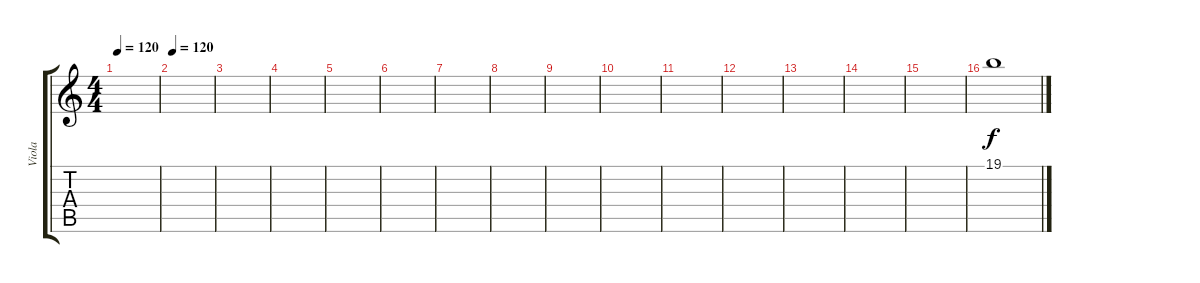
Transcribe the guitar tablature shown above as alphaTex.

\track ("Viola" "Viola") {instrument viola}
\staff {score tabs}
\tuning (E4 B3 G3 D3 A2 E2) {hide}
\ts (4 4)
\tempo 120
\clef g2
\ks c
|
\tempo 120
|
|
|
|
|
|
|
|
|
|
|
|
|
|
19.1.1
